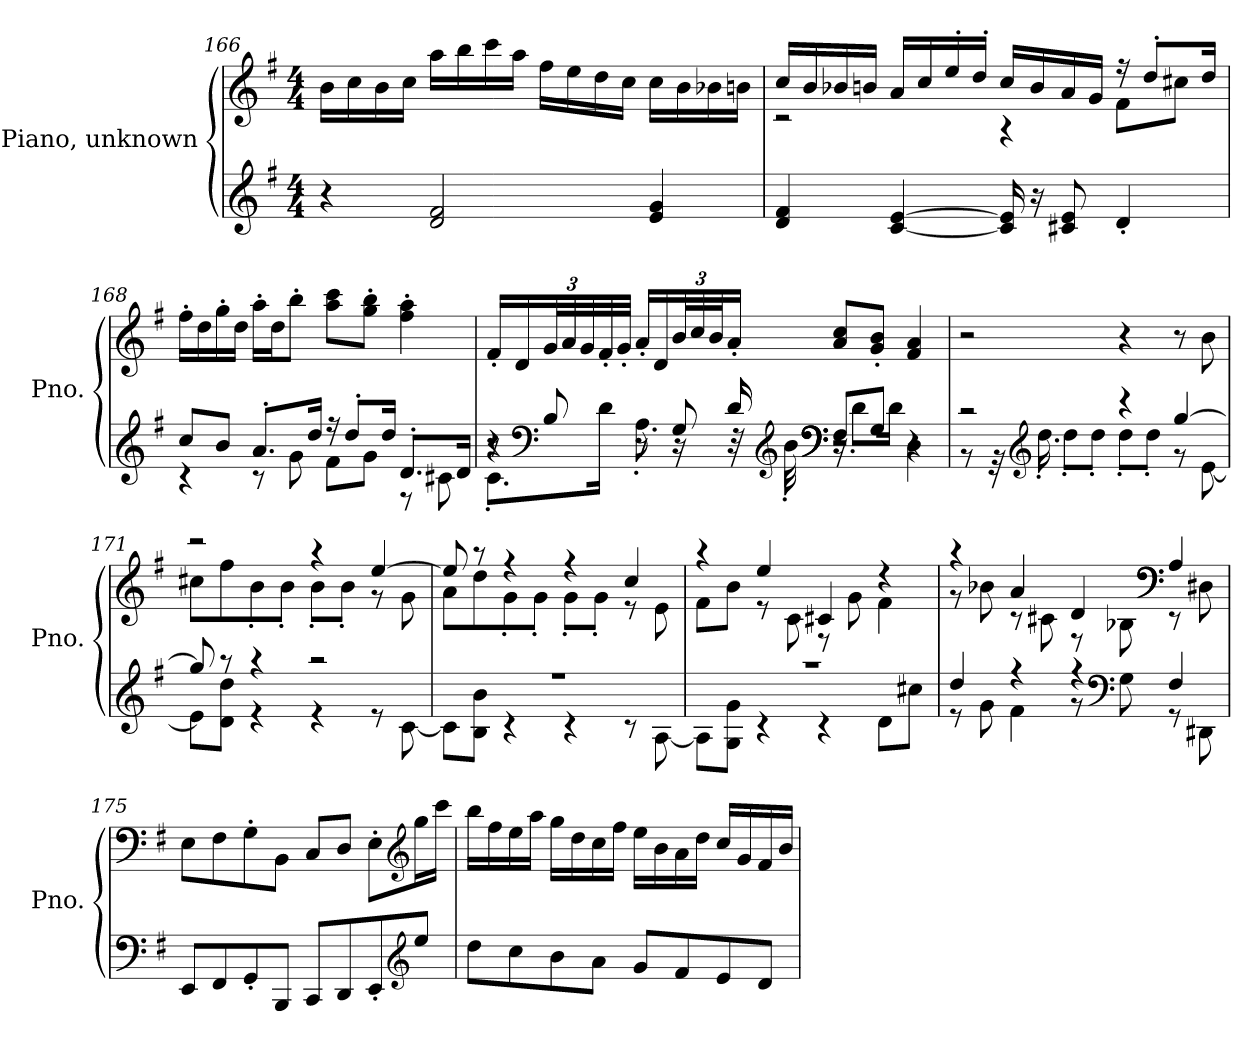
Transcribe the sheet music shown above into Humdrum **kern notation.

**kern	**kern
*part1	*part1
*staff2	*staff1
*I"Piano, unknown	*
*I'Pno.	*
!!LO:PB:g=z
*clefG2	*clefG2
*k[f#]	*k[f#]
*M4/4	*M4/4
=166	=166
4r	16b\LL
.	16cc\
.	16b\
.	16cc\JJ
2d/ 2f#/	16aa\LL
.	16bb\
.	16ccc\
.	16aa\JJ
.	16ff#\LL
.	16ee\
.	16dd\
.	16cc\JJ
4e/ 4g/	16cc\LL
.	16b\
.	16b-X\
.	16bn\JJ
=167	=167
*	*^
4d/ 4f#/	16cc/LL	2r
.	16b/	.
.	16b-X/	.
.	16bn/JJ	.
[4c/ [4e/	16a/LL	.
.	16cc/	.
.	16ee'/	.
.	16dd'/JJ	.
16c/] 16e/]	16cc/LL	4r
16r	16b/	.
8c#X/ 8e/	16a/	.
.	16g/JJ	.
4d'/	16r	8f#\L
.	8dd'/L	.
.	.	8cc#X\J
.	16dd/Jk	.
*	*v	*v
!!LO:LB:g=z
=168	=168
*^	*
8cc/L	4r	16ff#'\LL
.	.	16dd\
8b/J	.	16gg'\
.	.	16dd\JJ
8.a'/L	8r	16aa'\LL
.	.	16dd\J
.	8g\	8bb'\J
16dd/Jk	.	.
16r	8f#\L	8aa\ 8ccc\L
8dd'/L	.	.
.	8g\J	8gg\' 8bb\'J
16dd/Jk	.	.
8.d'/L	8r	4ff#\' 4aa\'
.	8c#X\	.
16d/Jk	.	.
=169	=169	=169
*	*^	*
4r	8.c'\L	8r	16f#'/LL
.	.	.	16d/
*clefF4	*	*	*
*	*	*	*Xbrackettup
.	.	8B/	48g/L
.	.	.	48a/
.	.	.	48g/
.	16d\Jk	.	32f#'/
.	.	.	32g'/JJJ
8r	8.A'\	8r	16a'/LL
.	.	.	16d/
16r	.	8G/	48b/L
.	.	.	48cc/
.	.	.	48b/J
16d/	32r	.	16a'/JJ
*clefG2	*	*	*
.	32b'\	.	.
*clefF4	*	*	*
2r	16r	8F#/L	8a/ 8cc/L
.	8d'\L	.	.
.	.	8G/J	8g/' 8b/'J
.	16d\Jk	.	.
.	4D\	4r	4f#/ 4a/
*	*v	*v	*
!!LO:LB:g=z
=170	=170	=170
2r	8r	2r
.	32r	.
*clefG2	*	*
.	16.dd'\	.
.	8dd'\L	.
.	8dd'\J	.
4r	8dd'\L	4r
.	8dd'\J	.
[4gg/	8r	8r
.	[8e\	8b\
=171	=171	=171
*	*	*^
8gg/]	8e\L]	2r	8cc#X\L
8r	8d\ 8dd\J	.	8ff#\
4r	4r	.	8b'\
.	.	.	8b'\J
2r	4r	4r	8b'\L
.	.	.	8b'\J
.	8r	[4ee/	8r
.	[8c\	.	8g\
=172	=172	=172	=172
1r	8c\L]	8ee/]	8a\L
.	8B\ 8b\J	8r	8dd\
.	4r	4r	8g'\
.	.	.	8g'\J
.	4r	4r	8g'\L
.	.	.	8g'\J
.	8r	4cc/	8r
.	[8A\	.	8e\
=173	=173	=173	=173
1r	8A\L]	4r	8f#\L
.	8G\ 8g\J	.	8b\J
.	4r	4ee/	8r
.	.	.	8c\
.	4r	4c#X/	8r
.	.	.	8g\
.	8d\L	4r	4f#\
.	8cc#X\J	.	.
!!LO:LB:g=z	!!
=174	=174	=174	=174
4dd/	8r	4r	8r
.	8g\	.	8b-X\
4r	4f#\	4a/	8r
.	.	.	8c#X\
4r	8r	4d/	8r
*clefF4	*	*	*
.	8G\	.	8B-X\
*	*	*clefF4	*
4F#/	8r	4A/	8r
.	8DD#X\	.	8D#X\
*v	*v	*	*
*	*v	*v
=175	=175
8EE/L	8E\L
8FF#/	8F#\
8GG'/	8G'\
8BBB/J	8BB\J
8CC/L	8C/L
8DD/	8D/J
8EE'/	8E'\L
*clefG2	*clefG2
8ee/J	16gg\L
.	16ccc\JJ
=176	=176
8dd\L	16bb\LL
.	16ff#\
8cc\	16ee\
.	16aa\JJ
8b\	16gg\LL
.	16dd\
8a\J	16cc\
.	16ff#\JJ
8g/L	16ee\LL
.	16b\
8f#/	16a\
.	16dd\JJ
8e/	16cc/LL
.	16g/
8d/J	16f#/
.	16b/JJ
=	=
*-	*-
